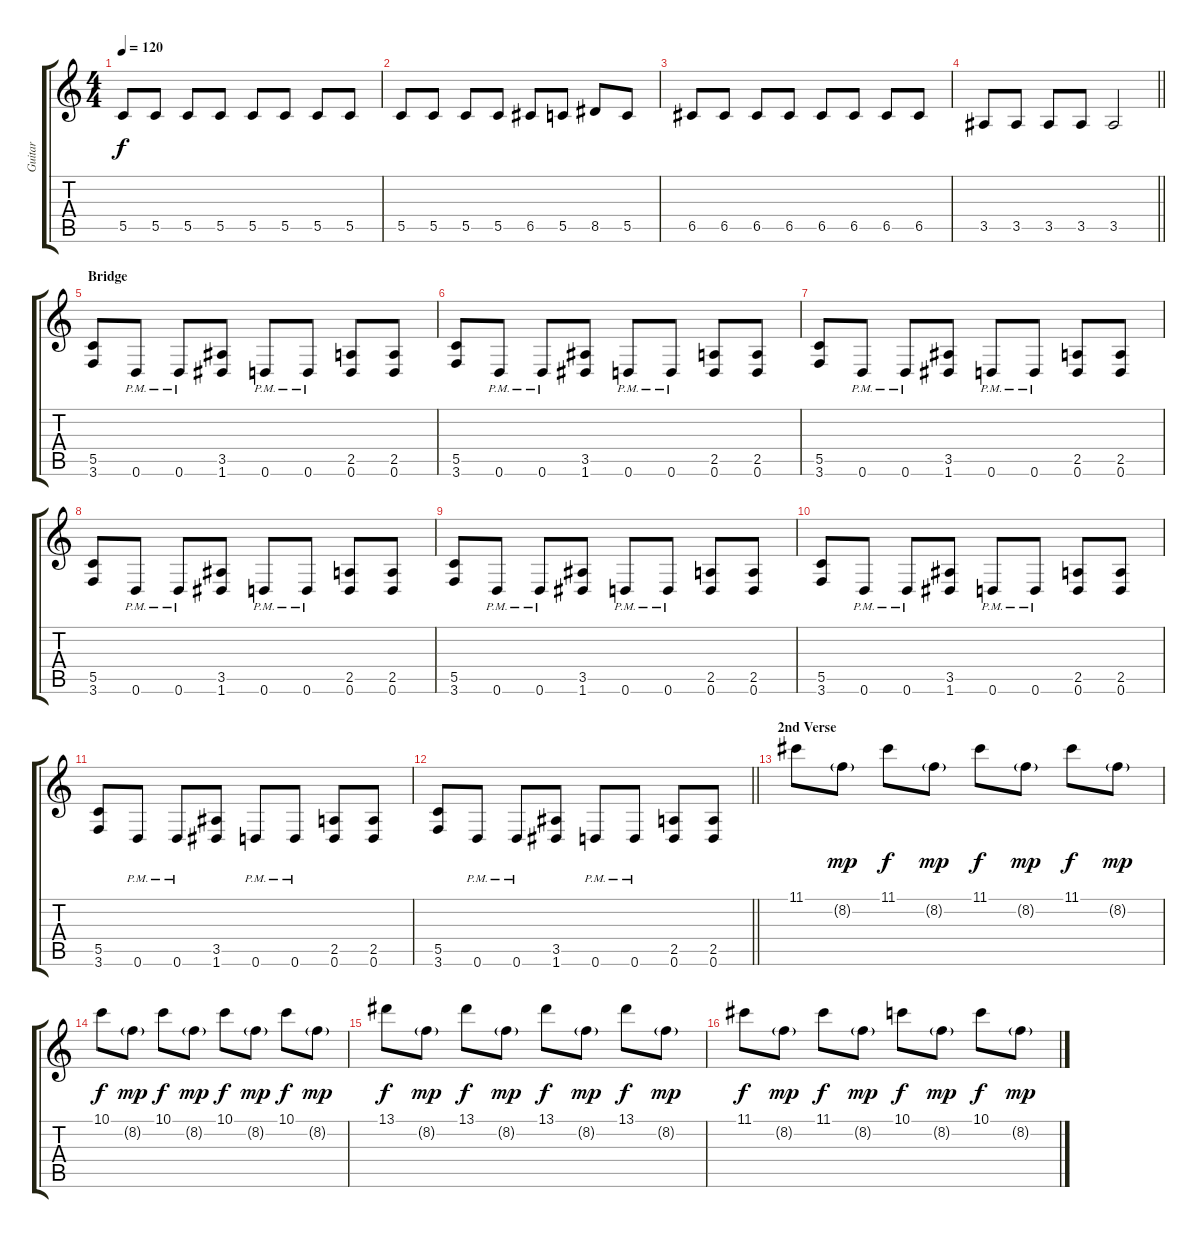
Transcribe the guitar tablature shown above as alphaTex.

\track ("Guitar" "Guitar") {instrument distortionguitar}
\staff {score tabs}
\tuning (D4 A3 F3 C3 G2 D2) {hide}
\ts (4 4)
\tempo 120
\clef g2
\ks c
5.5.8{dy f} 5.5.8 5.5.8 5.5.8 5.5.8 5.5.8 5.5.8 5.5.8 |
5.5.8 5.5.8 5.5.8 5.5.8 6.5.8 5.5.8 8.5.8 5.5.8 |
6.5.8 6.5.8 6.5.8 6.5.8 6.5.8 6.5.8 6.5.8 6.5.8 |
\barLineRight lightlight
3.5.8 3.5.8 3.5.8 3.5.8 3.5.2 |
\section ("" "Bridge")
(5.5 3.6).8{volume 16 instrument distortionguitar} 0.6{pm}.8 0.6{pm}.8 (3.5 1.6).8 0.6{pm}.8 0.6{pm}.8 (2.5 0.6).8 (2.5 0.6).8 |
(5.5 3.6).8 0.6{pm}.8 0.6{pm}.8 (3.5 1.6).8 0.6{pm}.8 0.6{pm}.8 (2.5 0.6).8 (2.5 0.6).8 |
(5.5 3.6).8 0.6{pm}.8 0.6{pm}.8 (3.5 1.6).8 0.6{pm}.8 0.6{pm}.8 (2.5 0.6).8 (2.5 0.6).8 |
(5.5 3.6).8 0.6{pm}.8 0.6{pm}.8 (3.5 1.6).8 0.6{pm}.8 0.6{pm}.8 (2.5 0.6).8 (2.5 0.6).8 |
(5.5 3.6).8 0.6{pm}.8 0.6{pm}.8 (3.5 1.6).8 0.6{pm}.8 0.6{pm}.8 (2.5 0.6).8 (2.5 0.6).8 |
(5.5 3.6).8 0.6{pm}.8 0.6{pm}.8 (3.5 1.6).8 0.6{pm}.8 0.6{pm}.8 (2.5 0.6).8 (2.5 0.6).8 |
(5.5 3.6).8 0.6{pm}.8 0.6{pm}.8 (3.5 1.6).8 0.6{pm}.8 0.6{pm}.8 (2.5 0.6).8 (2.5 0.6).8 |
\barLineRight lightlight
(5.5 3.6).8 0.6{pm}.8 0.6{pm}.8 (3.5 1.6).8 0.6{pm}.8 0.6{pm}.8 (2.5 0.6).8 (2.5 0.6).8 |
\section ("" "2nd Verse")
11.1.8{volume 6 instrument electricguitarclean} 8.2{g}.8{dy mp} 11.1.8{dy f} 8.2{g}.8{dy mp} 11.1.8{dy f} 8.2{g}.8{dy mp} 11.1.8{dy f} 8.2{g}.8{dy mp} |
10.1.8{dy f} 8.2{g}.8{dy mp} 10.1.8{dy f} 8.2{g}.8{dy mp} 10.1.8{dy f} 8.2{g}.8{dy mp} 10.1.8{dy f} 8.2{g}.8{dy mp} |
13.1.8{dy f} 8.2{g}.8{dy mp} 13.1.8{dy f} 8.2{g}.8{dy mp} 13.1.8{dy f} 8.2{g}.8{dy mp} 13.1.8{dy f} 8.2{g}.8{dy mp} |
11.1.8{dy f} 8.2{g}.8{dy mp} 11.1.8{dy f} 8.2{g}.8{dy mp} 10.1.8{dy f} 8.2{g}.8{dy mp} 10.1.8{dy f} 8.2{g}.8{dy mp}
